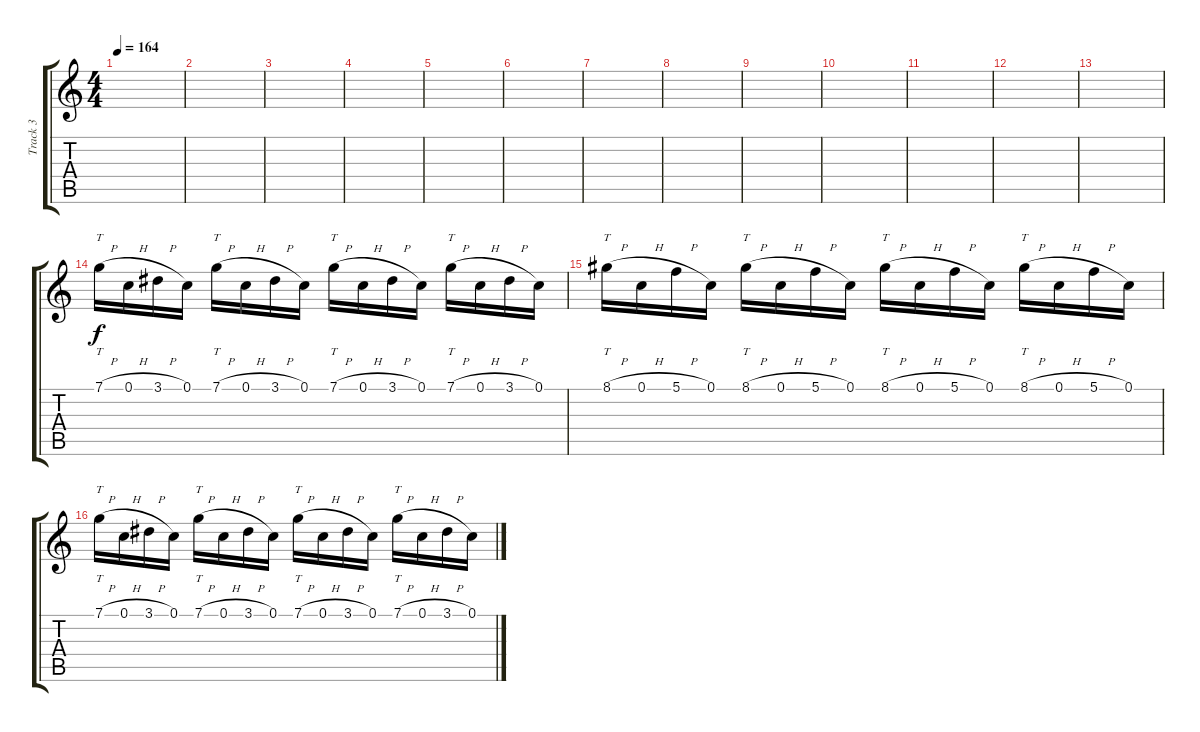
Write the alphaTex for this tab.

\track ("Track 3" "Track 3") {instrument overdrivenguitar}
\staff {score tabs}
\tuning (C4 G3 Eb3 Bb2 F2 C2) {hide}
\ts (4 4)
\tempo 164
\clef g2
\ks c
|
|
|
|
|
|
|
|
|
|
|
|
|
7.1{h}.16{tt} 0.1{h}.16 3.1{h}.16 0.1.16 7.1{h}.16{tt} 0.1{h}.16 3.1{h}.16 0.1.16 7.1{h}.16{tt} 0.1{h}.16 3.1{h}.16 0.1.16 7.1{h}.16{tt} 0.1{h}.16 3.1{h}.16 0.1.16 |
8.1{h}.16{tt} 0.1{h}.16 5.1{h}.16 0.1.16 8.1{h}.16{tt} 0.1{h}.16 5.1{h}.16 0.1.16 8.1{h}.16{tt} 0.1{h}.16 5.1{h}.16 0.1.16 8.1{h}.16{tt} 0.1{h}.16 5.1{h}.16 0.1.16 |
7.1{h}.16{tt} 0.1{h}.16 3.1{h}.16 0.1.16 7.1{h}.16{tt} 0.1{h}.16 3.1{h}.16 0.1.16 7.1{h}.16{tt} 0.1{h}.16 3.1{h}.16 0.1.16 7.1{h}.16{tt} 0.1{h}.16 3.1{h}.16 0.1.16
